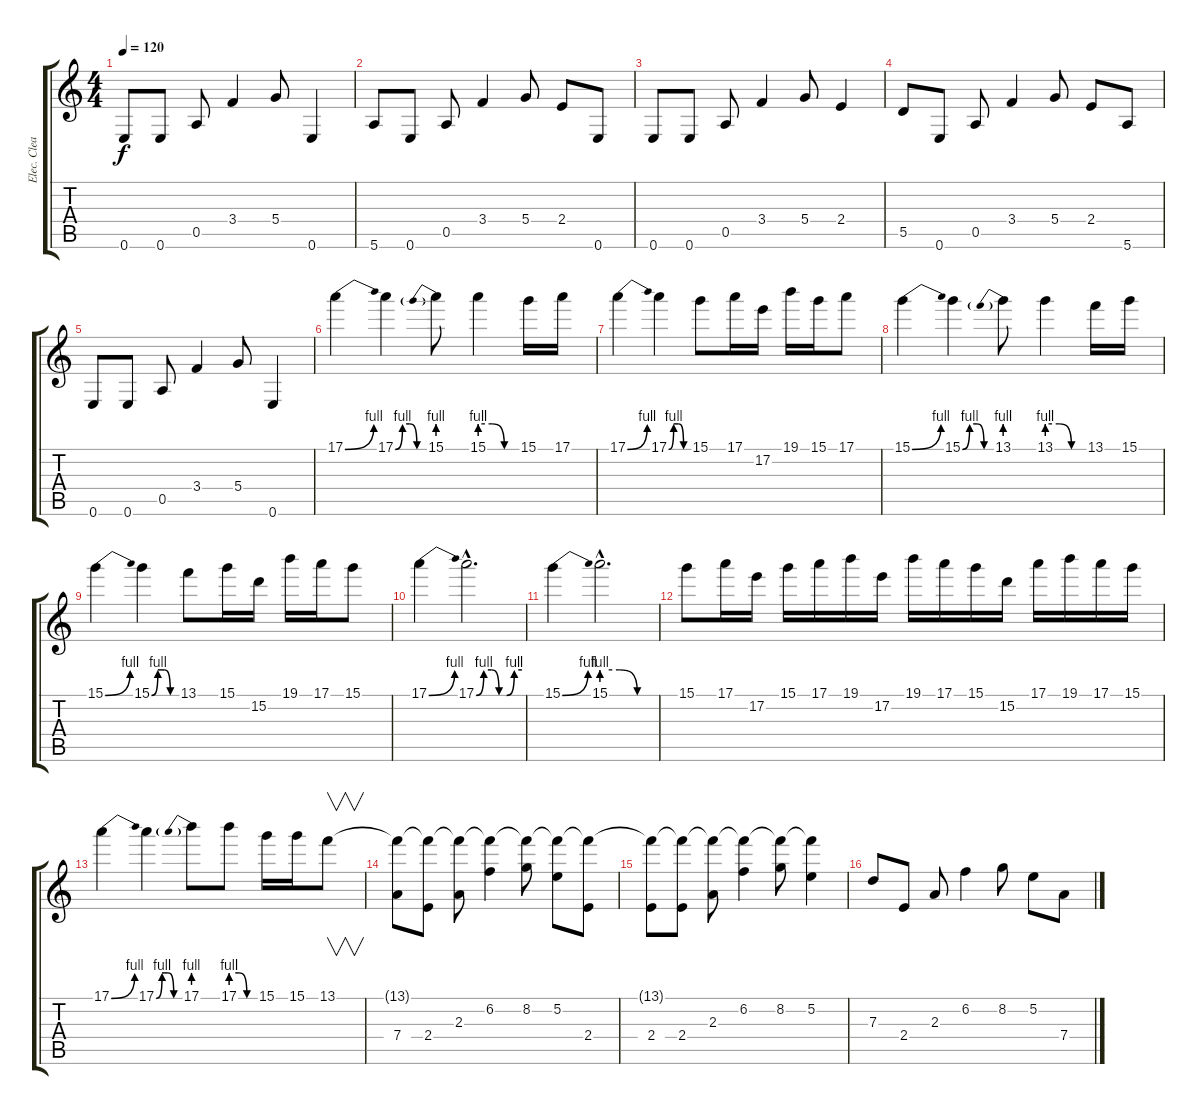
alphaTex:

\track ("Elec. Clean" "Elec. Clea") {instrument electricguitarclean}
\staff {score tabs}
\tuning (E4 B3 G3 D3 A2 E2) {hide}
\ts (4 4)
\tempo 120
\clef g2
\ks c
0.6.8{dy f} 0.6.8 0.5.8 3.4.4 5.4.8 0.6.4 |
5.6.8 0.6.8 0.5.8 3.4.4 5.4.8 2.4.8 0.6.8 |
0.6.8 0.6.8 0.5.8 3.4.4 5.4.8 2.4.4 |
5.5.8 0.6.8 0.5.8 3.4.4 5.4.8 2.4.8 5.6.8 |
0.6.8 0.6.8 0.5.8 3.4.4 5.4.8 0.6.4 |
17.1{be (bend 0 0 60 4)}.4{instrument distortionguitar} 17.1{be (custom 0 0 15 4 30 4 45 0 60 0)}.4 15.1{be (prebend 0 4 60 4)}.8 15.1{be (custom 0 4 20 4 40 0 60 0)}.4 15.1.16 17.1.16 |
17.1{be (bend 0 0 60 4)}.4 17.1{be (custom 0 0 15 4 30 4 45 0 60 0)}.4 15.1.8 17.1.16 17.2.16 19.1.16 15.1.16 17.1.8 |
15.1{be (bend 0 0 60 4)}.4 15.1{be (custom 0 0 15 4 30 4 45 0 60 0)}.4 13.1{be (prebend 0 4 60 4)}.8 13.1{be (custom 0 4 20 4 40 0 60 0)}.4 13.1.16 15.1.16 |
15.1{be (bend 0 0 60 4)}.4 15.1{be (custom 0 0 15 4 30 4 45 0 60 0)}.4 13.1.8 15.1.16 15.2.16 19.1.16 17.1.16 15.1.8 |
17.1{be (bend 0 0 60 4)}.4 17.1{be (custom 0 0 10 4 20 4 30 0 40 0 50 4 60 4) hac}.2{d} |
15.1{be (bend 0 0 60 4)}.4 15.1{be (custom 0 4 20 4 40 0 60 0) hac}.2{d} |
15.1.8 17.1.16 17.2.16 15.1.16 17.1.16 19.1.16 17.2.16 19.1.16 17.1.16 15.1.16 15.2.16 17.1.16 19.1.16 17.1.16 15.1.16 |
17.1{be (bend 0 0 60 4)}.4 17.1{be (custom 0 0 15 4 30 4 45 0 60 0)}.4 17.1{be (prebend 0 4 60 4)}.8 17.1{be (custom 0 4 20 4 40 0 60 0)}.8 15.1.16 15.1.16 13.1.8{v} |
(13.1{t} 7.4).8{volume 16 instrument electricguitarclean} (13.1{t} 2.4).8 (13.1{t} 2.3).8 (13.1{t} 6.2).4 (13.1{t} 8.2).8 (13.1{t} 5.2).8 (13.1{t} 2.4).8 |
(13.1{t} 2.4).8 (13.1{t} 2.4).8 (13.1{t} 2.3).8 (13.1{t} 6.2).4 (13.1{t} 8.2).8 (13.1{t} 5.2).4 |
7.3.8 2.4.8 2.3.8 6.2.4 8.2.8 5.2.8 7.4.8
